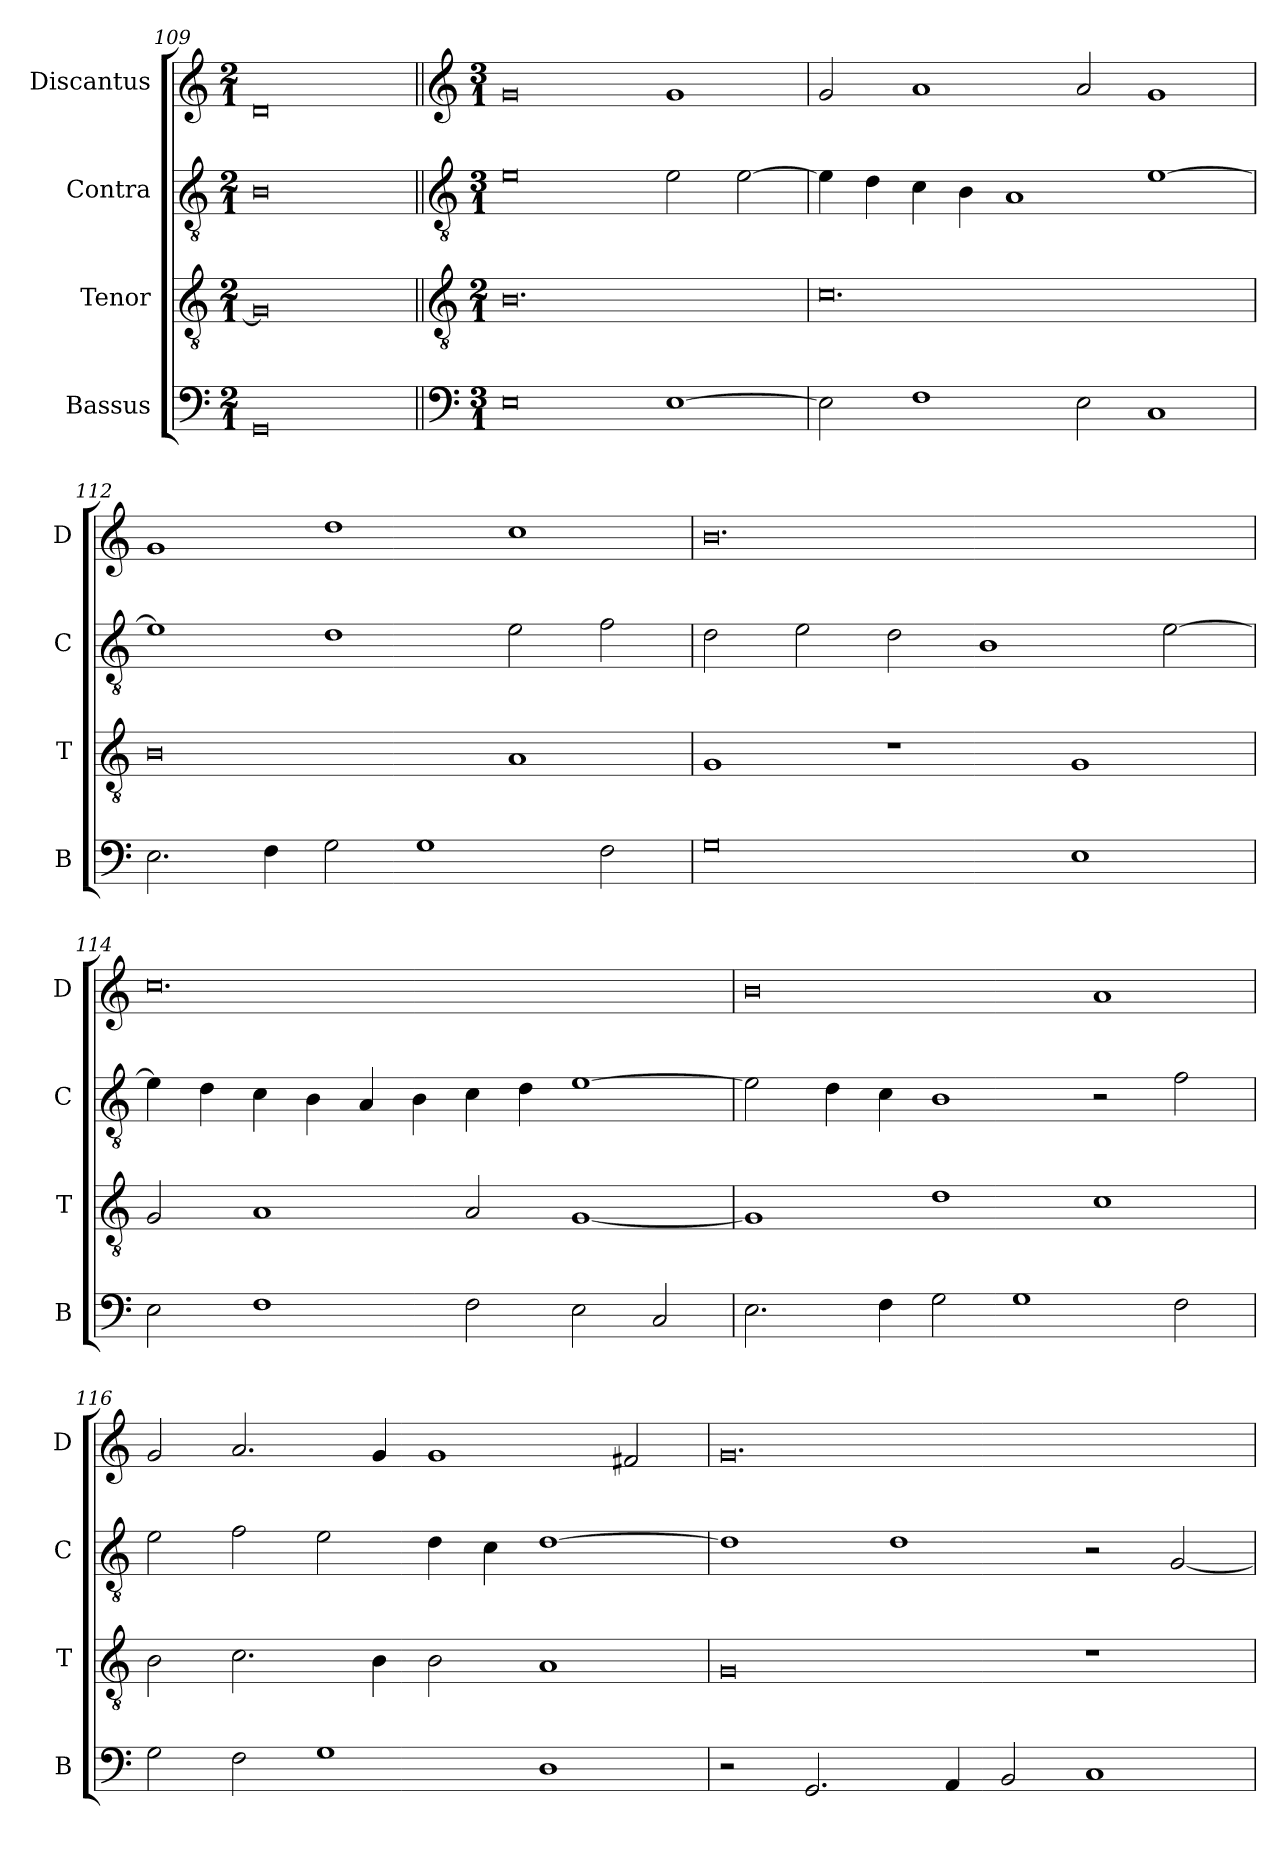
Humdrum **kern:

**kern	**kern	**kern	**kern
*part4	*part3	*part2	*part1
*staff4	*staff3	*staff2	*staff1
*I"Bassus	*I"Tenor	*I"Contra	*I"Discantus
*I'B	*I'T	*I'C	*I'D
*clefF4	*clefGv2	*clefGv2	*clefG2
*k[]	*k[]	*k[]	*k[]
*M2/1	*M2/1	*M2/1	*M2/1
=109	=109	=109	=109
0GG	0G]	0B	0d
!!LO:LB:g=z
=110||	=110||	=110||	=110||
*clefF4	*clefGv2	*clefGv2	*clefG2
*k[]	*k[]	*k[]	*k[]
*M3/1	*M2/1	*M3/1	*M3/1
0E	0.B	0e	0g
[1E	.	2e\	1g
.	.	[2e\	.
=111	=111	=111	=111
2E\]	0.c	4e\]	2g/
.	.	4d\	.
1F	.	4c\	1a
.	.	4B\	.
.	.	1A	.
2E\	.	.	2a/
1C	.	[1e	1g
=112	=112	=112	=112
2.E\	0B	1e]	1g
4F\	.	.	.
2G\	.	1d	1dd
1G	.	.	.
.	1A	2e\	1cc
2F\	.	2f\	.
=113	=113	=113	=113
0G	1G	2d\	0.b
.	.	2e\	.
.	1r	2d\	.
.	.	1B	.
1E	1G	.	.
.	.	[2e\	.
=114	=114	=114	=114
2E\	2G/	4e\]	0.cc
.	.	4d\	.
1F	1A	4c\	.
.	.	4B\	.
.	.	4A/	.
.	.	4B\	.
2F\	2A/	4c\	.
.	.	4d\	.
2E\	[1G	[1e	.
2C/	.	.	.
=115	=115	=115	=115
2.E\	1G]	2e\]	0b
.	.	4d\	.
4F\	.	4c\	.
2G\	1d	1B	.
1G	.	.	.
.	1c	2r	1a
2F\	.	2f\	.
=116	=116	=116	=116
2G\	2B\	2e\	2g/
2F\	2.c\	2f\	2.a/
1G	.	2e\	.
.	4B\	.	4g/
.	2B\	4d\	1g
.	.	4c\	.
1D	1A	[1d	.
.	.	.	2f#X/
=117	=117	=117	=117
2r	0G	1d]	0.g
2.GG/	.	.	.
.	.	1d	.
4AA/	.	.	.
2BB/	.	.	.
1C	1r	2r	.
.	.	[2G/	.
=	=	=	=
*-	*-	*-	*-
